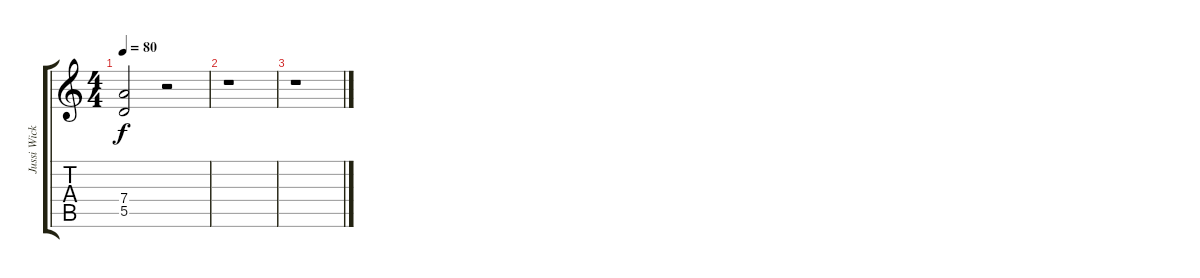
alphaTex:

\track ("Jussi Wickström" "Jussi Wick") {instrument distortionguitar}
\staff {score tabs}
\tuning (E4 B3 G3 D3 A2 E2) {hide}
\ts (4 4)
\tempo 80
\clef g2
\ks c
(7.4{t} 5.5{t}).2{dy f volume 0} r.2 |
r.1 |
r.1
